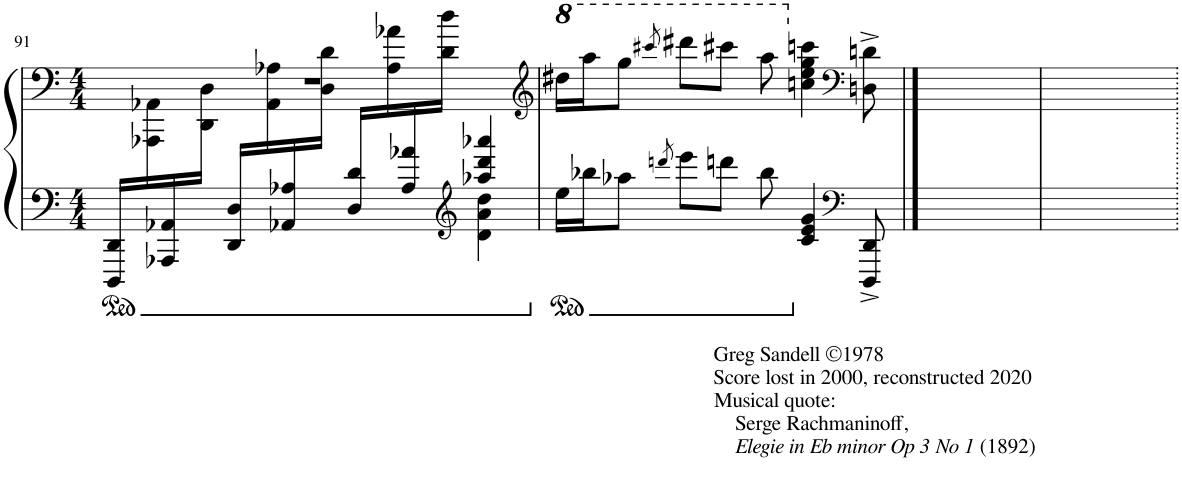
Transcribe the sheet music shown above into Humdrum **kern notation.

**kern	**kern
*part1	*part1
*staff2	*staff1
*I"Piano	*
*I'Pno.	*
!!LO:PB:g=z
*clefF4	*clefF4
*k[]	*k[]
*M4/4	*M4/4
=91	=91
*^	*^
16DDD/ 16DD/LL	2.ryy	1r	16ryy
*	*	*ped	*
16ryy	.	.	16AAA-X\ 16AA-X\
16AAA-X/ 16AA-X/	.	.	16ryy
16ryy	.	.	16DD\ 16D\JJ
16DD/ 16D/LL	.	.	16ryy
16ryy	.	.	16AA-\ 16A-X\
16AA-X/ 16A-X/	.	.	16ryy
16ryy	.	.	16D\ 16d\JJ
16D/ 16d/LL	.	.	16ryy
16ryy	.	.	16A-\ 16a-X\
16A-/ 16a-X/	.	.	16ryy
16ryy	.	.	16d\ 16dd\JJ
*clefG2	*	*	*
4aa-X/ 4ddd/ 4aaa-X/	4d\ 4a-\ 4dd\	.	4ryy
*v	*v	*	*
*	*v	*v
=92	=92
*	*clefG2
*Xped	*
*	*8va
16ee\LL	16ddd#X\LL
*	*8va
16bb-X\J	16aaa\J
8aa-X\J	8ggg\J
8qdddn/	8qcccc#X/
8eee\L	8dddd#X\L
8dddn\J	8cccc#X\J
8bb-\	8aaa\
*	*X8va
*	*X8va
4c/ 4e/ 4g/	4ccn\ 4ee\ 4gg\ 4cccn\
*clefF4	*clefF4
8DDD/^ 8DD/^	8Dn\^ 8dn\^
==93	==93
!LO:TX:b:t=Greg Sandell ©1978	!
!LO:TX:b:t=Score lost in 2000, reconstructed 2020	!
!LO:TX:b:t=Musical quote&colon;	!
!LO:TX:b:t=Serge Rachmaninoff,	!
!LO:TX:b:i:t=Elegie in Eb minor Op 3 No 1	!
!LO:TX:b:t=(1892)	!
1ryy	1ryy
=94	=94
1ryy	1ryy
=.	=.
*-	*-
